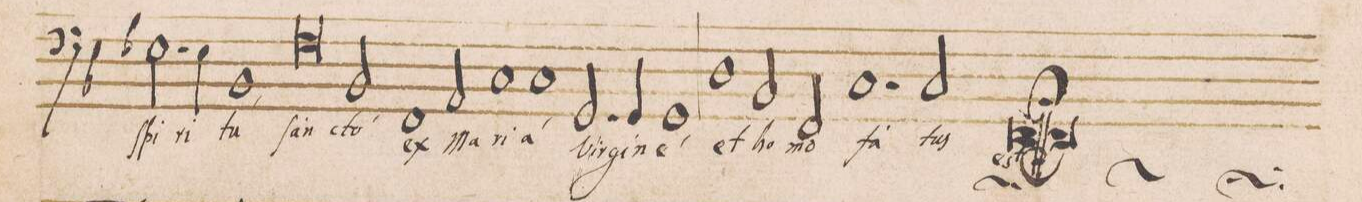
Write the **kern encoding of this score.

**kern	**text
*I"BASSUS	*
*clefF4	*
*k[b-]	*
*met(C)	*
*M2/1	*
2.E-X\	ſpi-
4E-\	-ri-
=56-	=56-
1BB-,	-tu
0F	ſan-
=57-	=57-
2BB-,/	-cto
1FF/	ex
=58-	=58-
2AA/	Ma-
1C	-ri-
=59-	=59-
1C,	-a
2.GG/	vir-
4GG/	-gi-
=60-	=60-
1GG,	-ne
1D	et
=61-	=61-
2BB-/	ho-
2FF/	-mo
1.C	fa-
=62-	=62-
2C/	-tus
1FF;	est
=63||-	=63||-
*M2/1	*
*met(C)	*
*-	*-
